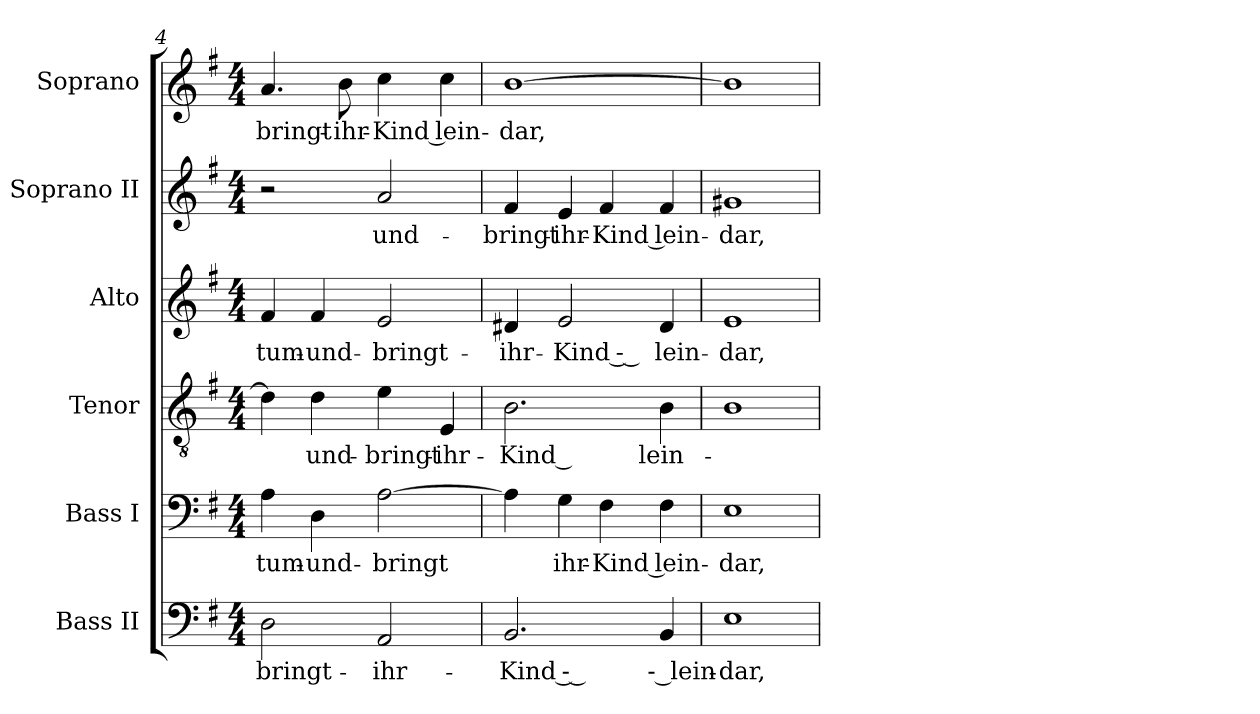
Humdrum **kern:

**kern	**text	**kern	**text	**kern	**text	**kern	**text	**kern	**text	**kern	**text
*part6	*part6	*part5	*part5	*part4	*part4	*part3	*part3	*part2	*part2	*part1	*part1
*staff6	*staff6	*staff5	*staff5	*staff4	*staff4	*staff3	*staff3	*staff2	*staff2	*staff1	*staff1
*I"Bass II	*	*I"Bass I	*	*I"Tenor	*	*I"Alto	*	*I"Soprano  II	*	*I"Soprano	*
*I'B II	*	*I'B I	*	*I'T	*	*I'A	*	*I'S II	*	*	*
!!LO:PB:g=z
*clefF4	*	*clefF4	*	*clefGv2	*	*clefG2	*	*clefG2	*	*clefG2	*
*	*	*	*	*ITrd7c12	*	*	*	*	*	*	*
*k[f#]	*	*k[f#]	*	*k[f#]	*	*k[f#]	*	*k[f#]	*	*k[f#]	*
*G:	*	*G:	*	*G:	*	*G:	*	*G:	*	*G:	*
*M4/4	*	*M4/4	*	*M4/4	*	*M4/4	*	*M4/4	*	*M4/4	*
=4	=4	=4	=4	=4	=4	=4	=4	=4	=4	=4	=4
!	!LO:LY:b:color=#000000	!	!	!	!	!	!	!	!	!	!
!	!	!	!LO:LY:b:color=#000000	!	!	!	!	!	!	!	!
!	!	!	!	!	!	!	!LO:LY:b:color=#000000	!	!	!	!
!	!	!	!	!	!	!	!	!	!	!	!LO:LY:b:color=#000000
2Di\	-bringt-	4Ai\	-tum-	4Di\]	.	4f#i/	-tum-	2r	.	4.ai/	-bringt-
!	!	!	!LO:LY:b:color=#000000	!	!	!	!	!	!	!	!
!	!	!	!	!	!LO:LY:b:color=#000000	!	!	!	!	!	!
!	!	!	!	!	!	!	!LO:LY:b:color=#000000	!	!	!	!
.	.	4Di\	-und-	4Di\	und-	4f#i/	-und-	.	.	.	.
!	!	!	!	!	!	!	!	!	!	!	!LO:LY:b:color=#000000
.	.	.	.	.	.	.	.	.	.	8bi\	-ihr-
!	!LO:LY:b:color=#000000	!	!	!	!	!	!	!	!	!	!
!	!	!	!LO:LY:b:color=#000000	!	!	!	!	!	!	!	!
!	!	!	!	!	!LO:LY:b:color=#000000	!	!	!	!	!	!
!	!	!	!	!	!	!	!LO:LY:b:color=#000000	!	!	!	!
!	!	!	!	!	!	!	!	!	!LO:LY:b:color=#000000	!	!
!	!	!	!	!	!	!	!	!	!	!	!LO:LY:b:color=#000000
2AAi/	-ihr-	[2Ai\	-bringt	4Ei\	-bringt-	2ei/	-bringt-	2ai/	-und-	4cci\	-Kind --
!	!	!	!	!	!LO:LY:b:color=#000000	!	!	!	!	!	!
!	!	!	!	!	!	!	!	!	!	!	!LO:LY:b:color=#000000
.	.	.	.	4EEi/	-ihr-	.	.	.	.	4cci\	-lein-
=5	=5	=5	=5	=5	=5	=5	=5	=5	=5	=5	=5
!	!LO:LY:b:color=#000000	!	!	!	!	!	!	!	!	!	!
!	!	!	!	!	!LO:LY:b:color=#000000	!	!	!	!	!	!
!	!	!	!	!	!	!	!LO:LY:b:color=#000000	!	!	!	!
!	!	!	!	!	!	!	!	!	!LO:LY:b:color=#000000	!	!
!	!	!	!	!	!	!	!	!	!	!	!LO:LY:b:color=#000000
2.BBi/	-Kind - --	4Ai\]	.	2.BBi\	-Kind --	4d#Xi/	-ihr-	4f#i/	-bringt-	[1bi	-dar,
!	!	!	!LO:LY:b:color=#000000	!	!	!	!	!	!	!	!
!	!	!	!	!	!	!	!LO:LY:b:color=#000000	!	!	!	!
!	!	!	!	!	!	!	!	!	!LO:LY:b:color=#000000	!	!
.	.	4Gi\	ihr-	.	.	2ei/	-Kind - --	4ei/	-ihr-	.	.
!	!	!	!LO:LY:b:color=#000000	!	!	!	!	!	!	!	!
!	!	!	!	!	!	!	!	!	!LO:LY:b:color=#000000	!	!
.	.	4F#i\	-Kind --	.	.	.	.	4f#i/	-Kind --	.	.
!	!LO:LY:b:color=#000000	!	!	!	!	!	!	!	!	!	!
!	!	!	!LO:LY:b:color=#000000	!	!	!	!	!	!	!	!
!	!	!	!	!	!LO:LY:b:color=#000000	!	!	!	!	!	!
!	!	!	!	!	!	!	!LO:LY:b:color=#000000	!	!	!	!
!	!	!	!	!	!	!	!	!	!LO:LY:b:color=#000000	!	!
4BBi/	-- lein-	4F#i\	-lein-	4BBi\	-lein-	4d#i/	-lein-	4f#i/	-lein-	.	.
=6	=6	=6	=6	=6	=6	=6	=6	=6	=6	=6	=6
!	!LO:LY:b:color=#000000	!	!	!	!	!	!	!	!	!	!
!	!	!	!LO:LY:b:color=#000000	!	!	!	!	!	!	!	!
!	!	!	!	!	!	!	!LO:LY:b:color=#000000	!	!	!	!
!	!	!	!	!	!	!	!	!	!LO:LY:b:color=#000000	!	!
1Ei	-dar,-	1Ei	-dar,-	1BBi	.	1ei	-dar,-	1g#Xi	-dar,-	1bi]	.
=	=	=	=	=	=	=	=	=	=	=	=
*-	*-	*-	*-	*-	*-	*-	*-	*-	*-	*-	*-
